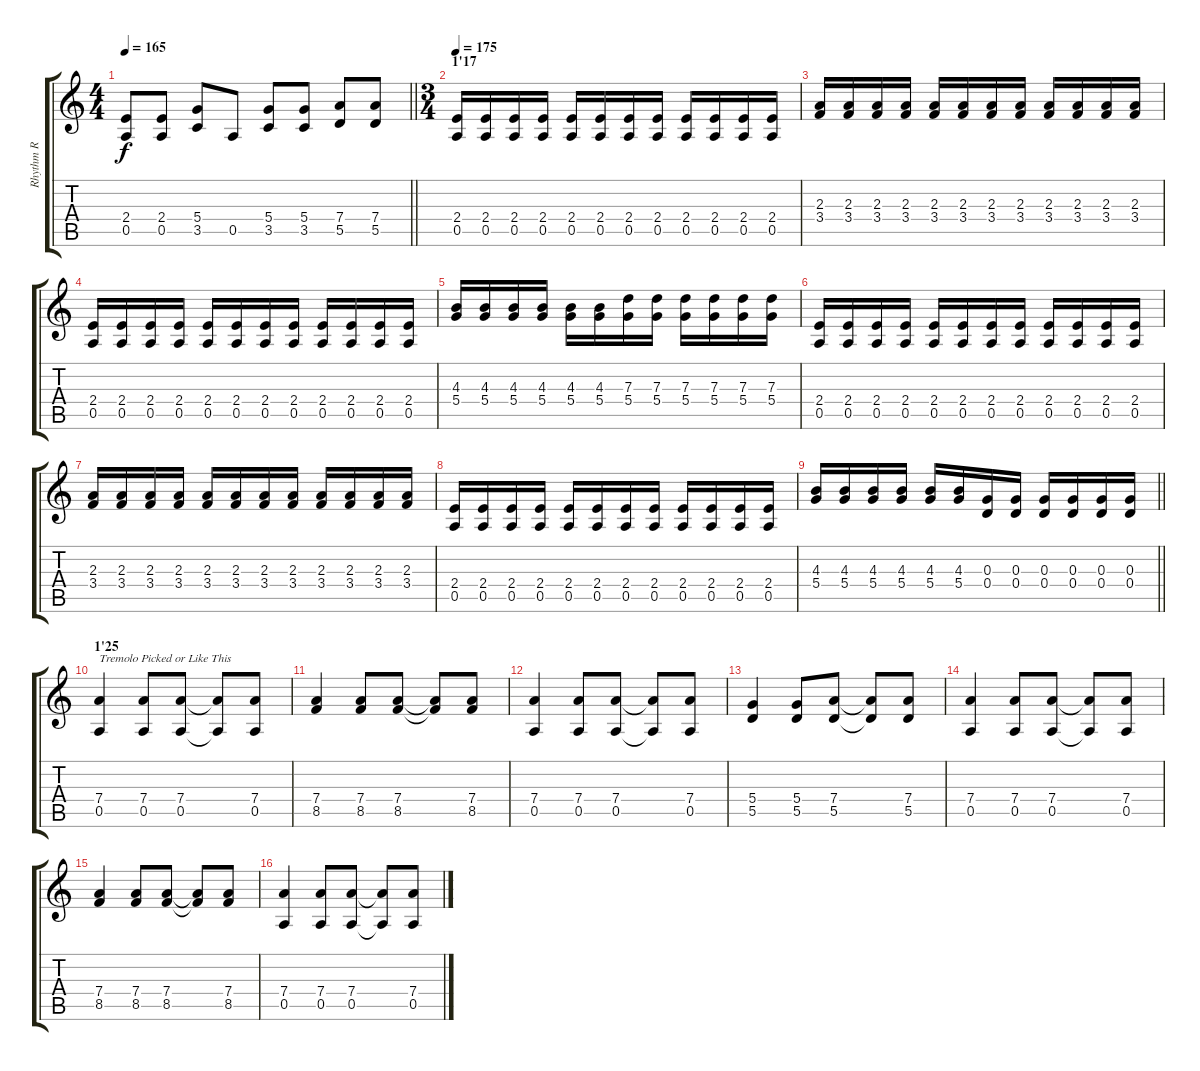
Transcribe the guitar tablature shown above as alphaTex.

\track ("Rhythm R" "Rhythm R") {instrument distortionguitar}
\staff {score tabs}
\tuning (E4 B3 G3 D3 A2 E2) {hide}
\ts (4 4)
\tempo 165
\clef g2
\barLineRight lightlight
\ks c
(2.4{t} 0.5{t}).8{dy f} (2.4 0.5).8 (5.4 3.5).8 0.5.8 (5.4 3.5).8 (5.4 3.5).8 (7.4 5.5).8 (7.4 5.5).8 |
\ts (3 4)
\section ("" "1'17")
\tempo 175
(2.4 0.5).16 (2.4 0.5).16 (2.4 0.5).16 (2.4 0.5).16 (2.4 0.5).16 (2.4 0.5).16 (2.4 0.5).16 (2.4 0.5).16 (2.4 0.5).16 (2.4 0.5).16 (2.4 0.5).16 (2.4 0.5).16 |
(2.3 3.4).16 (2.3 3.4).16 (2.3 3.4).16 (2.3 3.4).16 (2.3 3.4).16 (2.3 3.4).16 (2.3 3.4).16 (2.3 3.4).16 (2.3 3.4).16 (2.3 3.4).16 (2.3 3.4).16 (2.3 3.4).16 |
(2.4 0.5).16 (2.4 0.5).16 (2.4 0.5).16 (2.4 0.5).16 (2.4 0.5).16 (2.4 0.5).16 (2.4 0.5).16 (2.4 0.5).16 (2.4 0.5).16 (2.4 0.5).16 (2.4 0.5).16 (2.4 0.5).16 |
(4.3 5.4).16 (4.3 5.4).16 (4.3 5.4).16 (4.3 5.4).16 (4.3 5.4).16 (4.3 5.4).16 (7.3 5.4).16 (7.3 5.4).16 (7.3 5.4).16 (7.3 5.4).16 (7.3 5.4).16 (7.3 5.4).16 |
(2.4 0.5).16 (2.4 0.5).16 (2.4 0.5).16 (2.4 0.5).16 (2.4 0.5).16 (2.4 0.5).16 (2.4 0.5).16 (2.4 0.5).16 (2.4 0.5).16 (2.4 0.5).16 (2.4 0.5).16 (2.4 0.5).16 |
(2.3 3.4).16 (2.3 3.4).16 (2.3 3.4).16 (2.3 3.4).16 (2.3 3.4).16 (2.3 3.4).16 (2.3 3.4).16 (2.3 3.4).16 (2.3 3.4).16 (2.3 3.4).16 (2.3 3.4).16 (2.3 3.4).16 |
(2.4 0.5).16 (2.4 0.5).16 (2.4 0.5).16 (2.4 0.5).16 (2.4 0.5).16 (2.4 0.5).16 (2.4 0.5).16 (2.4 0.5).16 (2.4 0.5).16 (2.4 0.5).16 (2.4 0.5).16 (2.4 0.5).16 |
\barLineRight lightlight
(4.3 5.4).16 (4.3 5.4).16 (4.3 5.4).16 (4.3 5.4).16 (4.3 5.4).16 (4.3 5.4).16 (0.3 0.4).16 (0.3 0.4).16 (0.3 0.4).16 (0.3 0.4).16 (0.3 0.4).16 (0.3 0.4).16 |
\section ("" "1'25")
(7.4 0.5).4{txt "Tremolo Picked or Like This"} (7.4 0.5).8 (7.4 0.5).8 (7.4{t} 0.5{t}).8 (7.4 0.5).8 |
(7.4 8.5).4 (7.4 8.5).8 (7.4 8.5).8 (7.4{t} 8.5{t}).8 (7.4 8.5).8 |
(7.4 0.5).4 (7.4 0.5).8 (7.4 0.5).8 (7.4{t} 0.5{t}).8 (7.4 0.5).8 |
(5.4 5.5).4 (5.4 5.5).8 (7.4 5.5).8 (7.4{t} 5.5{t}).8 (7.4 5.5).8 |
(7.4 0.5).4 (7.4 0.5).8 (7.4 0.5).8 (7.4{t} 0.5{t}).8 (7.4 0.5).8 |
(7.4 8.5).4 (7.4 8.5).8 (7.4 8.5).8 (7.4{t} 8.5{t}).8 (7.4 8.5).8 |
(7.4 0.5).4 (7.4 0.5).8 (7.4 0.5).8 (7.4{t} 0.5{t}).8 (7.4 0.5).8
